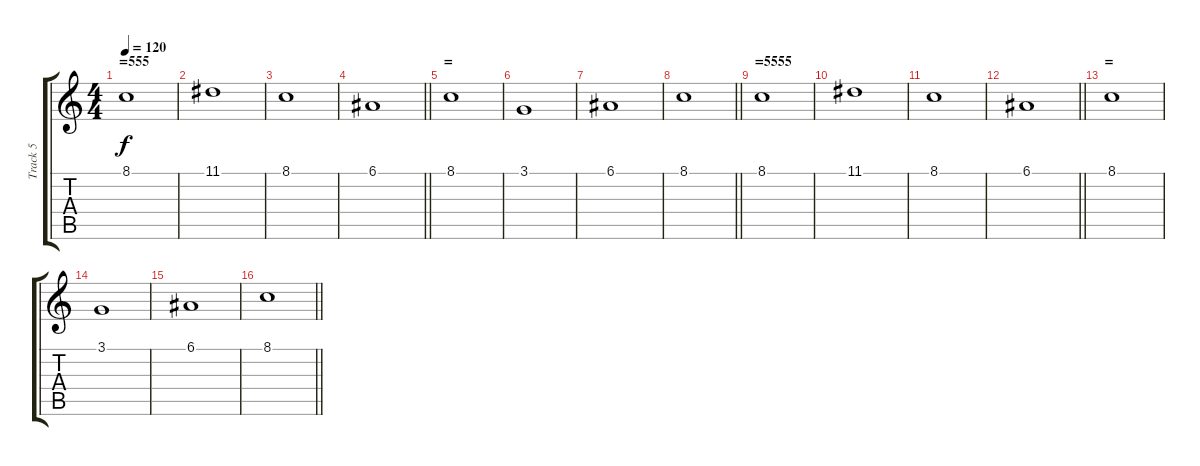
\track ("Track 5" "Track 5") {instrument fx3crystal}
\staff {score tabs}
\tuning (E4 B3 G3 D3 A2 E2) {hide}
\ts (4 4)
\section ("" "=555")
\tempo 120
\clef g2
\ks c
8.1.1{dy f} |
11.1.1 |
8.1.1 |
\barLineRight lightlight
6.1.1 |
\section ("" "=")
8.1.1 |
3.1.1 |
6.1.1 |
\barLineRight lightlight
8.1.1 |
\section ("" "=5555")
8.1.1 |
11.1.1 |
8.1.1 |
\barLineRight lightlight
6.1.1 |
\section ("" "=")
8.1.1 |
3.1.1 |
6.1.1 |
\barLineRight lightlight
8.1.1
